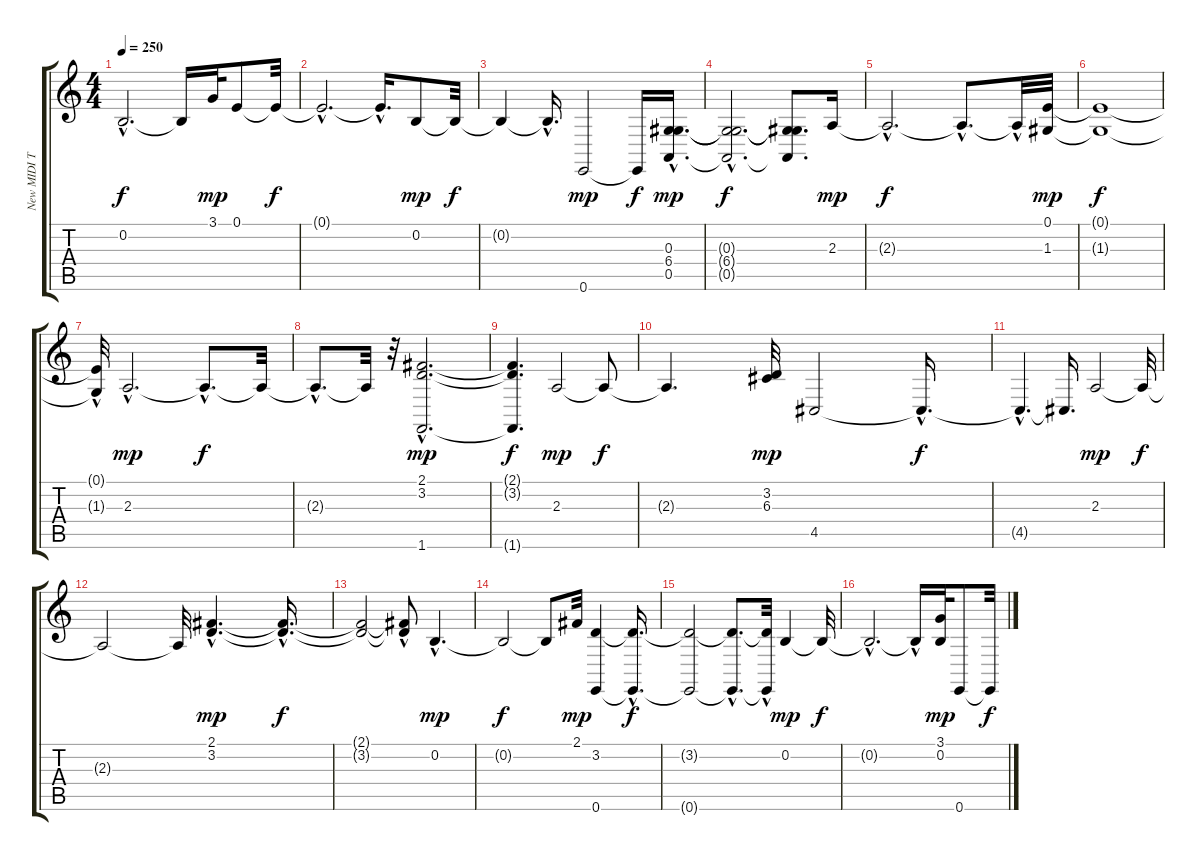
\track ("New MIDI Track" "New MIDI T") {instrument acousticgrandpiano}
\staff {score tabs}
\tuning (E4 B3 G3 D3 A2 E2) {hide}
\ts (4 4)
\tempo 250
\clef g2
\ks c
0.2{hac t}.2{d dy f} 0.2{t}.16 3.1.32{dy mp} 0.1.8 0.1{t}.32{dy f} |
0.1{hac t}.2{d} 0.1{hac t}.16{d} 0.2.8{dy mp} 0.2{t}.32{dy f} |
0.2{t}.4 0.2{hac t}.16{d} 0.6.2{dy mp} 0.6{t}.16{dy f} (0.3{hac} 6.4{hac} 0.5{hac}).16{d dy mp} |
(0.3{hac t} 6.4{hac t} 0.5{hac t}).2{d dy f} (0.3{t} 6.4{t} 0.5{t}).8{d} 2.3.16{dy mp} |
2.3{hac t}.2{d dy f} 2.3{hac t}.8{d} 2.3{hac t}.32 (0.1 1.3).32{dy mp} |
(0.1{t} 1.3{t}).1{dy f} |
(0.1{hac t} 1.3{t}).32 2.3{hac}.2{d dy mp} 2.3{hac t}.8{d dy f} 2.3{t}.32 |
2.3{hac t}.8{d} 2.3{t}.32 r.32 (2.1{hac} 3.2{hac} 1.6{hac}).2{d dy mp} |
(2.1{t} 3.2{t} 1.6{t}).4{d dy f} 2.3.2{dy mp} 2.3{t}.8{dy f} |
2.3{t}.4{d} (3.2 6.3).32{dy mp} 4.5.2 4.5{hac t}.16{d dy f} |
4.5{hac t}.4{d} 4.5{t}.16{d} 2.3.2{dy mp} 2.3{t}.32{dy f} |
2.3{t}.2 2.3{t}.32 (2.1{hac} 3.2{hac}).4{d dy mp} (2.1{hac t} 3.2{hac t}).16{d dy f} |
(2.1{t} 3.2{t}).2 (2.1{hac t} 3.2{t}).8 0.2{hac}.4{d dy mp} |
0.2{t}.2{dy f} 0.2{t}.8 2.1.32{dy mp} (3.2 0.6).4 (3.2{hac t} 0.6{hac t}).16{d dy f} |
(3.2{t} 0.6{t}).2 (3.2{hac t} 0.6{hac t}).8{d} (3.2{t} 0.6{hac t}).32 0.2.4{dy mp} 0.2{t}.32{dy f} |
0.2{hac t}.2{d} 0.2{hac t}.16 (3.1 0.2).32{dy mp} 0.6.8 0.6{t}.32{dy f}
